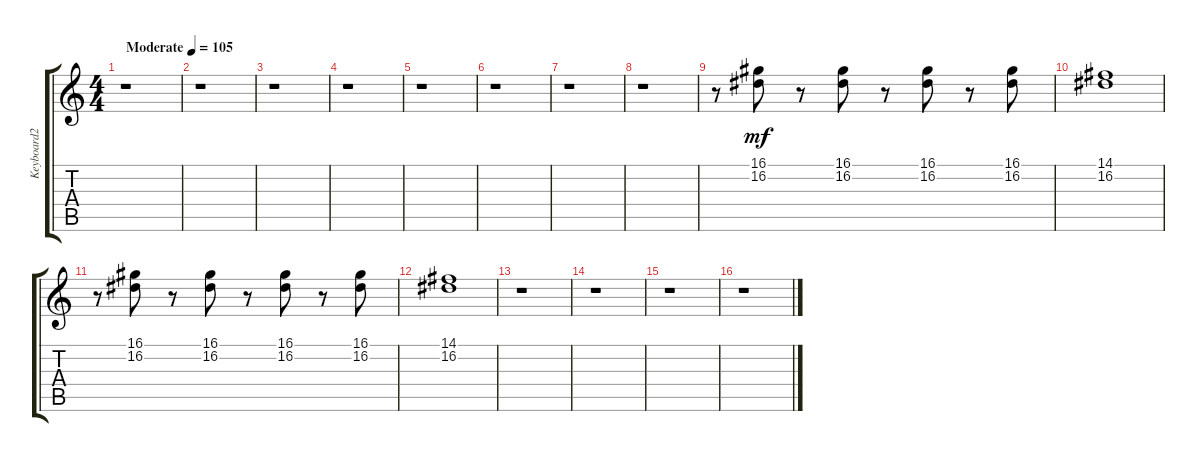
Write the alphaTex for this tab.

\track ("Keyboard2" "Keyboard2") {instrument lead2sawtooth}
\staff {score tabs}
\tuning (E4 B3 G3 D3 A2 E2) {hide}
\ts (4 4)
\tempo (105 "Moderate")
\clef g2
\ks c
r.1{dy mf instrument lead2sawtooth} |
r.1 |
r.1 |
r.1 |
r.1 |
r.1 |
r.1 |
r.1 |
r.8 (16.1 16.2).8 r.8 (16.1 16.2).8 r.8 (16.1 16.2).8 r.8 (16.1 16.2).8 |
(14.1 16.2).1 |
r.8 (16.1 16.2).8 r.8 (16.1 16.2).8 r.8 (16.1 16.2).8 r.8 (16.1 16.2).8 |
(14.1 16.2).1 |
r.1 |
r.1 |
r.1 |
r.1
